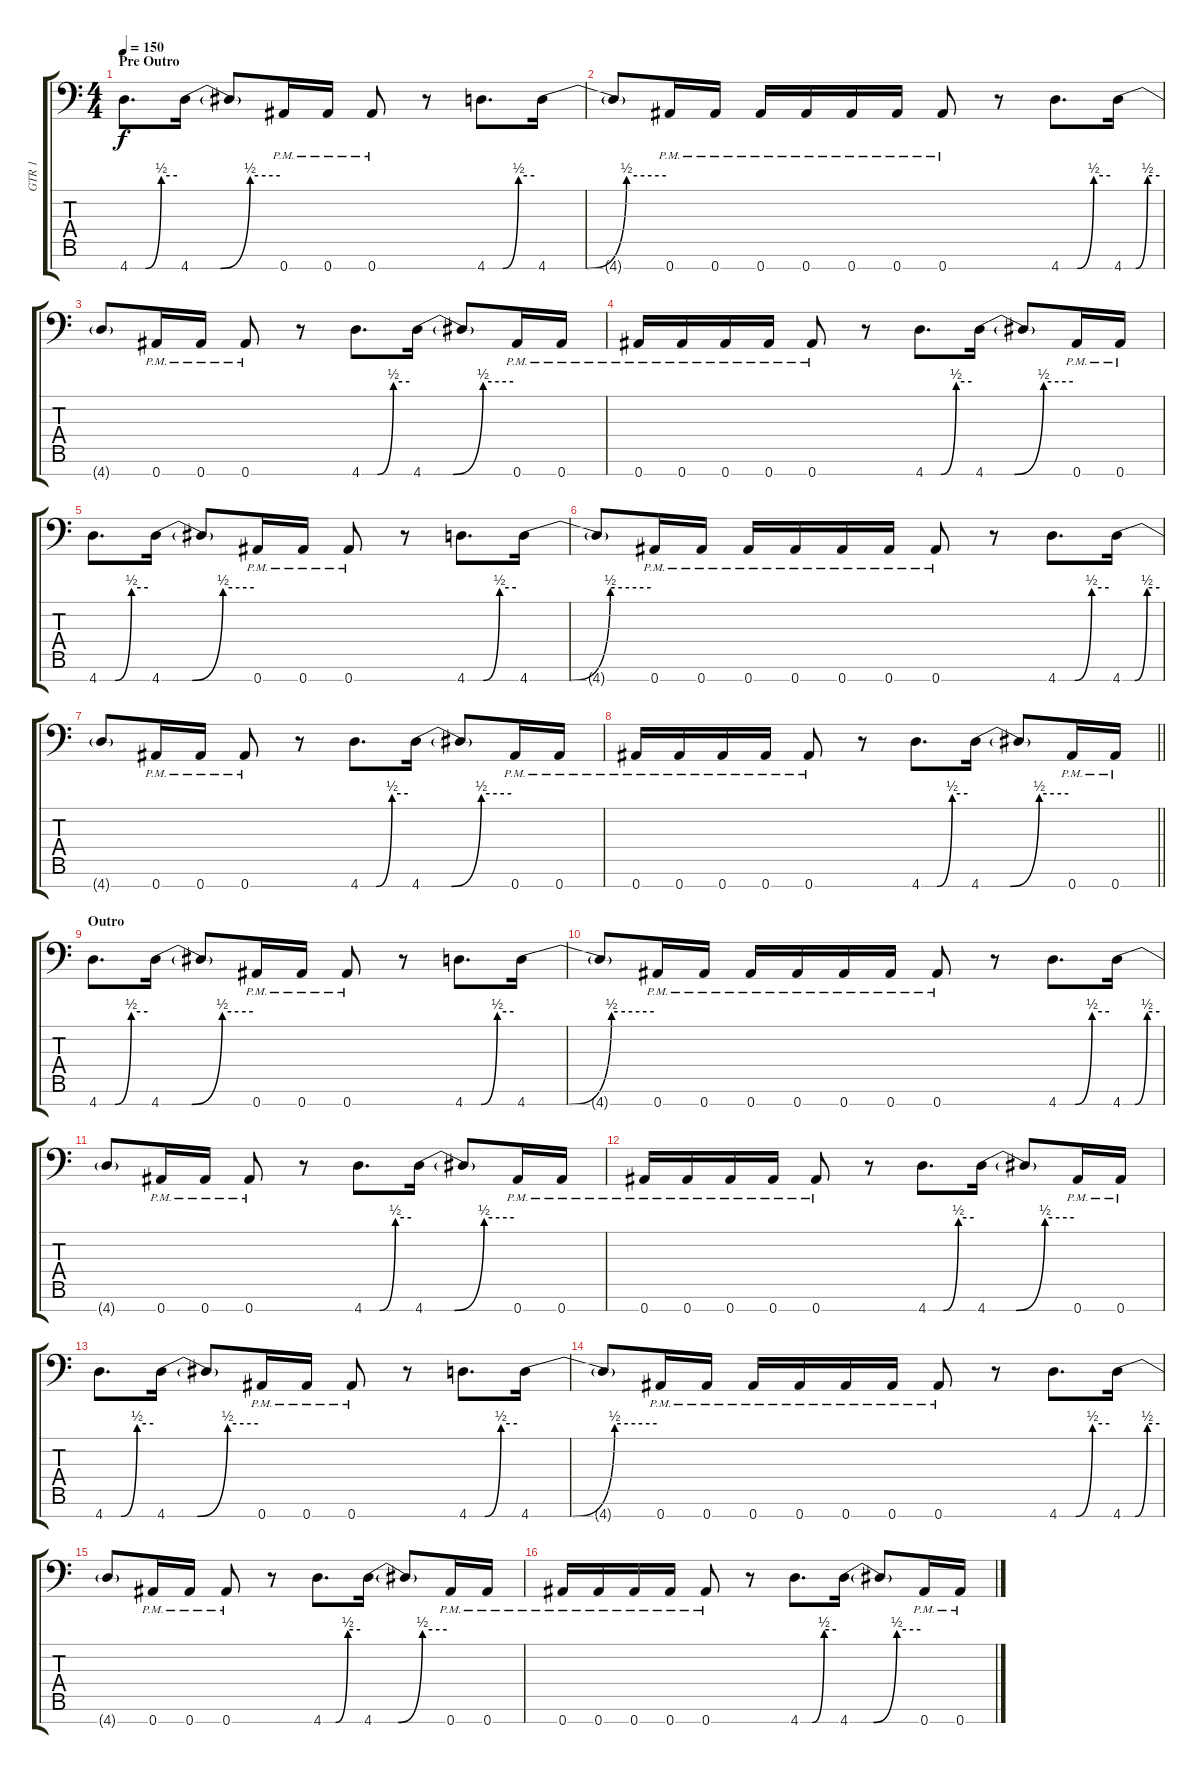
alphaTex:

\track ("GTR 1" "GTR 1") {instrument distortionguitar}
\staff {score tabs}
\tuning (Eb4 Bb3 Gb3 Db3 Ab2 Eb2 Bb1) {hide}
\ts (4 4)
\section ("" "Pre Outro")
\tempo 150
\clef f4
\ks c
4.7{be (custom 0 0 20 0 40 2 60 2)}.8{d dy f} 4.7{be (custom 0 0 20 0 40 2 60 2)}.16 4.7{t}.8 0.7{pm}.16 0.7{pm}.16 0.7{pm}.8 r.8 4.7{be (custom 0 0 20 0 40 2 60 2)}.8{d} 4.7{be (custom 0 0 20 0 40 2 60 2)}.16 |
4.7{t}.8 0.7{pm}.16 0.7{pm}.16 0.7{pm}.16 0.7{pm}.16 0.7{pm}.16 0.7{pm}.16 0.7{pm}.8 r.8 4.7{be (custom 0 0 20 0 40 2 60 2)}.8{d} 4.7{be (custom 0 0 20 0 40 2 60 2)}.16 |
4.7{t}.8 0.7{pm}.16 0.7{pm}.16 0.7{pm}.8 r.8 4.7{be (custom 0 0 20 0 40 2 60 2)}.8{d} 4.7{be (custom 0 0 20 0 40 2 60 2)}.16 4.7{t}.8 0.7{pm}.16 0.7{pm}.16 |
0.7{pm}.16 0.7{pm}.16 0.7{pm}.16 0.7{pm}.16 0.7{pm}.8 r.8 4.7{be (custom 0 0 20 0 40 2 60 2)}.8{d} 4.7{be (custom 0 0 20 0 40 2 60 2)}.16 4.7{t}.8 0.7{pm}.16 0.7{pm}.16 |
4.7{be (custom 0 0 20 0 40 2 60 2)}.8{d} 4.7{be (custom 0 0 20 0 40 2 60 2)}.16 4.7{t}.8 0.7{pm}.16 0.7{pm}.16 0.7{pm}.8 r.8 4.7{be (custom 0 0 20 0 40 2 60 2)}.8{d} 4.7{be (custom 0 0 20 0 40 2 60 2)}.16 |
4.7{t}.8 0.7{pm}.16 0.7{pm}.16 0.7{pm}.16 0.7{pm}.16 0.7{pm}.16 0.7{pm}.16 0.7{pm}.8 r.8 4.7{be (custom 0 0 20 0 40 2 60 2)}.8{d} 4.7{be (custom 0 0 20 0 40 2 60 2)}.16 |
4.7{t}.8 0.7{pm}.16 0.7{pm}.16 0.7{pm}.8 r.8 4.7{be (custom 0 0 20 0 40 2 60 2)}.8{d} 4.7{be (custom 0 0 20 0 40 2 60 2)}.16 4.7{t}.8 0.7{pm}.16 0.7{pm}.16 |
\barLineRight lightlight
0.7{pm}.16 0.7{pm}.16 0.7{pm}.16 0.7{pm}.16 0.7{pm}.8 r.8 4.7{be (custom 0 0 20 0 40 2 60 2)}.8{d} 4.7{be (custom 0 0 20 0 40 2 60 2)}.16 4.7{t}.8 0.7{pm}.16 0.7{pm}.16 |
\section ("" "Outro")
4.7{be (custom 0 0 20 0 40 2 60 2)}.8{d} 4.7{be (custom 0 0 20 0 40 2 60 2)}.16 4.7{t}.8 0.7{pm}.16 0.7{pm}.16 0.7{pm}.8 r.8 4.7{be (custom 0 0 20 0 40 2 60 2)}.8{d} 4.7{be (custom 0 0 20 0 40 2 60 2)}.16 |
4.7{t}.8 0.7{pm}.16 0.7{pm}.16 0.7{pm}.16 0.7{pm}.16 0.7{pm}.16 0.7{pm}.16 0.7{pm}.8 r.8 4.7{be (custom 0 0 20 0 40 2 60 2)}.8{d} 4.7{be (custom 0 0 20 0 40 2 60 2)}.16 |
4.7{t}.8 0.7{pm}.16 0.7{pm}.16 0.7{pm}.8 r.8 4.7{be (custom 0 0 20 0 40 2 60 2)}.8{d} 4.7{be (custom 0 0 20 0 40 2 60 2)}.16 4.7{t}.8 0.7{pm}.16 0.7{pm}.16 |
0.7{pm}.16 0.7{pm}.16 0.7{pm}.16 0.7{pm}.16 0.7{pm}.8 r.8 4.7{be (custom 0 0 20 0 40 2 60 2)}.8{d} 4.7{be (custom 0 0 20 0 40 2 60 2)}.16 4.7{t}.8 0.7{pm}.16 0.7{pm}.16 |
4.7{be (custom 0 0 20 0 40 2 60 2)}.8{d} 4.7{be (custom 0 0 20 0 40 2 60 2)}.16 4.7{t}.8 0.7{pm}.16 0.7{pm}.16 0.7{pm}.8 r.8 4.7{be (custom 0 0 20 0 40 2 60 2)}.8{d} 4.7{be (custom 0 0 20 0 40 2 60 2)}.16 |
4.7{t}.8 0.7{pm}.16 0.7{pm}.16 0.7{pm}.16 0.7{pm}.16 0.7{pm}.16 0.7{pm}.16 0.7{pm}.8 r.8 4.7{be (custom 0 0 20 0 40 2 60 2)}.8{d} 4.7{be (custom 0 0 20 0 40 2 60 2)}.16 |
4.7{t}.8 0.7{pm}.16 0.7{pm}.16 0.7{pm}.8 r.8 4.7{be (custom 0 0 20 0 40 2 60 2)}.8{d} 4.7{be (custom 0 0 20 0 40 2 60 2)}.16 4.7{t}.8 0.7{pm}.16 0.7{pm}.16 |
0.7{pm}.16 0.7{pm}.16 0.7{pm}.16 0.7{pm}.16 0.7{pm}.8 r.8 4.7{be (custom 0 0 20 0 40 2 60 2)}.8{d} 4.7{be (custom 0 0 20 0 40 2 60 2)}.16 4.7{t}.8 0.7{pm}.16 0.7{pm}.16
